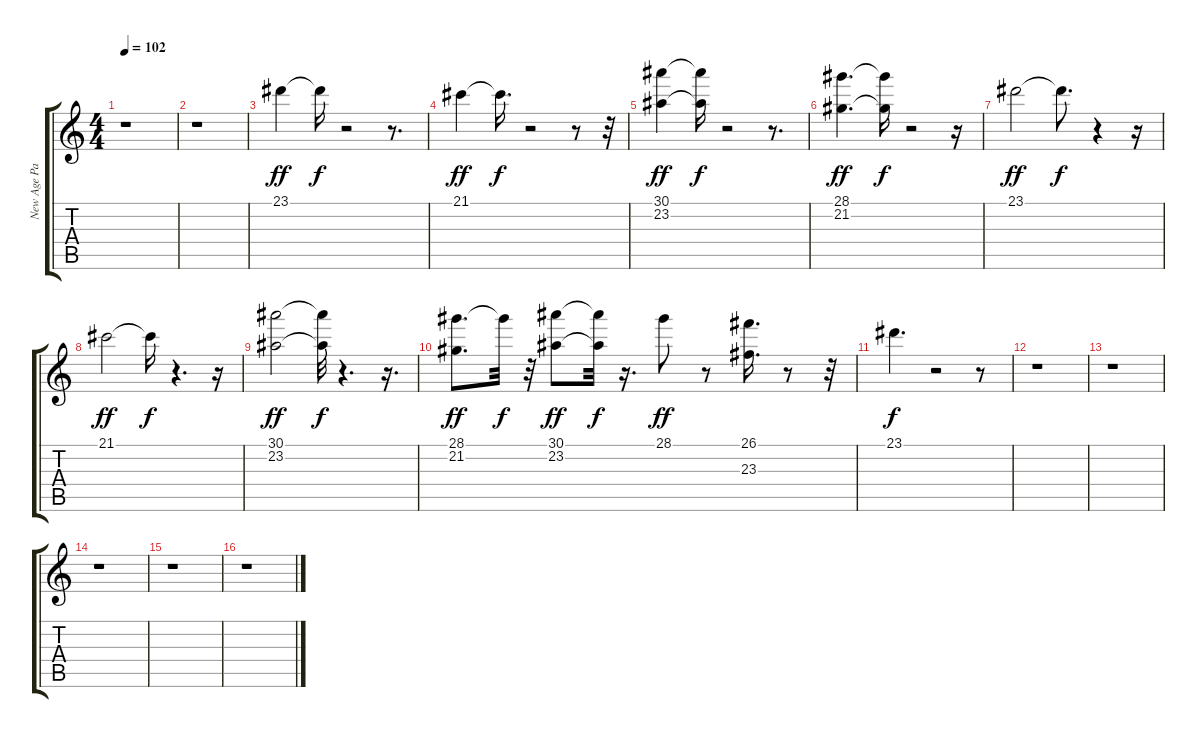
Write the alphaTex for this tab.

\track ("New Age Pad" "New Age Pa") {instrument pad4choir}
\staff {score tabs}
\tuning (E4 B3 G3 D3 A2 E2) {hide}
\ts (4 4)
\tempo 102
\clef g2
\ks c
r.1{dy ff} |
r.1 |
23.1.4{volume 9 balance 5} 23.1{t}.16{dy f} r.2 r.8{d} |
21.1.4{dy ff} 21.1{t}.16{d dy f} r.2 r.8 r.32 |
(30.1 23.2).4{dy ff} (30.1{t} 23.2{t}).16{dy f} r.2 r.8{d} |
(28.1 21.2).4{d dy ff} (28.1{t} 21.2{t}).16{dy f} r.2 r.16 |
23.1.2{dy ff} 23.1{t}.8{d dy f} r.4 r.16 |
21.1.2{dy ff} 21.1{t}.16{dy f} r.4{d} r.16 |
(30.1 23.2).2{dy ff} (30.1{t} 23.2{t}).32{dy f} r.4{d} r.16{d} |
(28.1 21.2).8{d dy ff} 28.1{t}.32{dy f} r.32 (30.1 23.2).8{dy ff} (30.1{t} 23.2{t}).32{dy f} r.16{d} 28.1.8{dy ff} r.8 (26.1 23.3).16{d} r.8 r.32 |
23.1.4{d dy f} r.2 r.8 |
r.1 |
r.1 |
r.1 |
r.1 |
r.1
